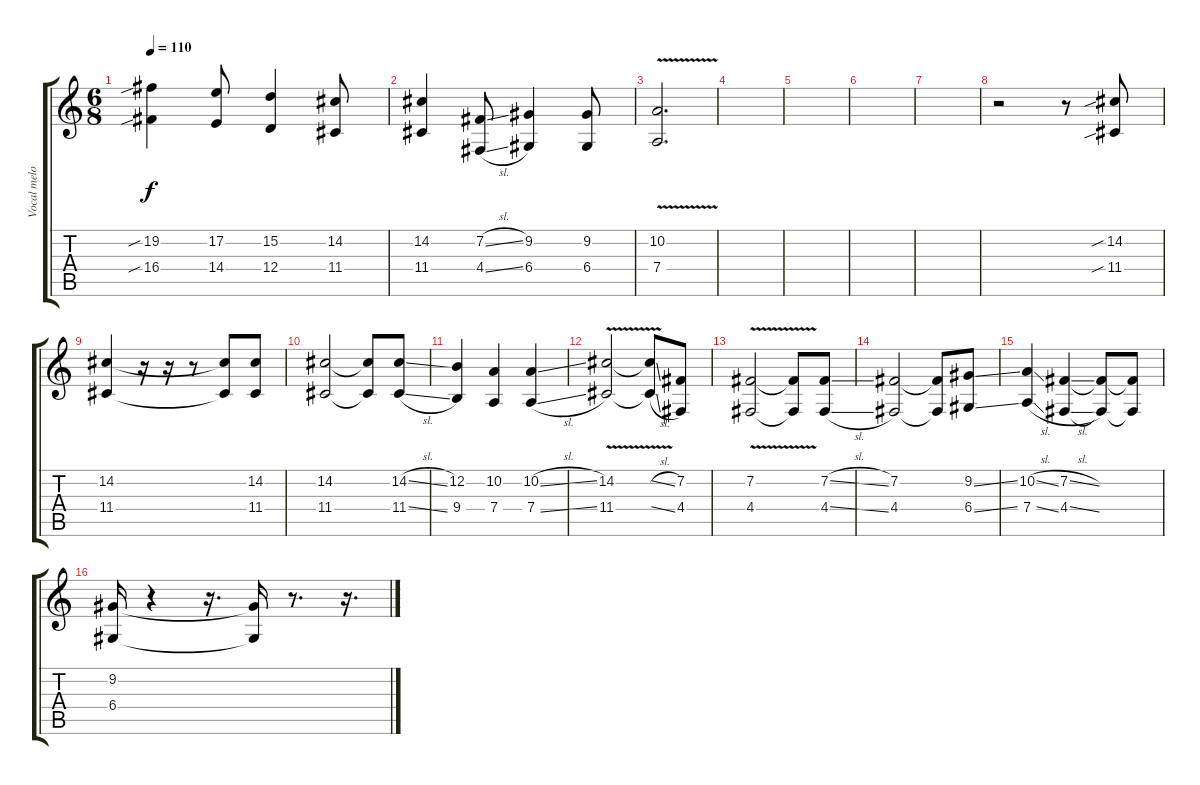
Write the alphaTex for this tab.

\track ("Vocal melody" "Vocal melo") {instrument violin}
\staff {score tabs}
\tuning (E4 B3 G3 D3 A2 E2) {hide}
\ts (6 8)
\tempo 110
\clef g2
\ks c
(19.2{sib} 16.4{sib}).4{dy f} (17.2 14.4).8 (15.2 12.4).4 (14.2 11.4).8 |
(14.2 11.4).4 (7.2{sl} 4.4{sl}).8 (9.2 6.4).4 (9.2 6.4).8 |
(10.2{v} 7.4).2{d} |
|
|
|
|
r.2 r.8 (14.2{sib} 11.4{sib}).8 |
(14.2 11.4).4 r.16 r.16 r.8 (14.2{t} 11.4{t}).8 (14.2 11.4).8 |
(14.2 11.4).2 (14.2{t} 11.4{t}).8 (14.2{sl} 11.4{sl}).8 |
(12.2 9.4).4 (10.2 7.4).4 (10.2{sl} 7.4{sl}).4 |
(14.2{v} 11.4).2 (14.2{sl t} 11.4{sl t}).8 (7.2 4.4).8 |
(7.2{v} 4.4).2 (7.2{t} 4.4{t}).8 (7.2{sl} 4.4{sl}).8 |
(7.2 4.4).2 (7.2{t} 4.4{t}).8 (9.2{ss} 6.4{ss}).8 |
(10.2{sl} 7.4{sl}).4 (7.2{sl} 4.4{sl}).4 (7.2{t} 4.4{t}).8 (7.2{t} 4.4{t}).8 |
(9.2 6.4).16 r.4 r.16{d} (9.2{t} 6.4{t}).16 r.8{d} r.16{d}
